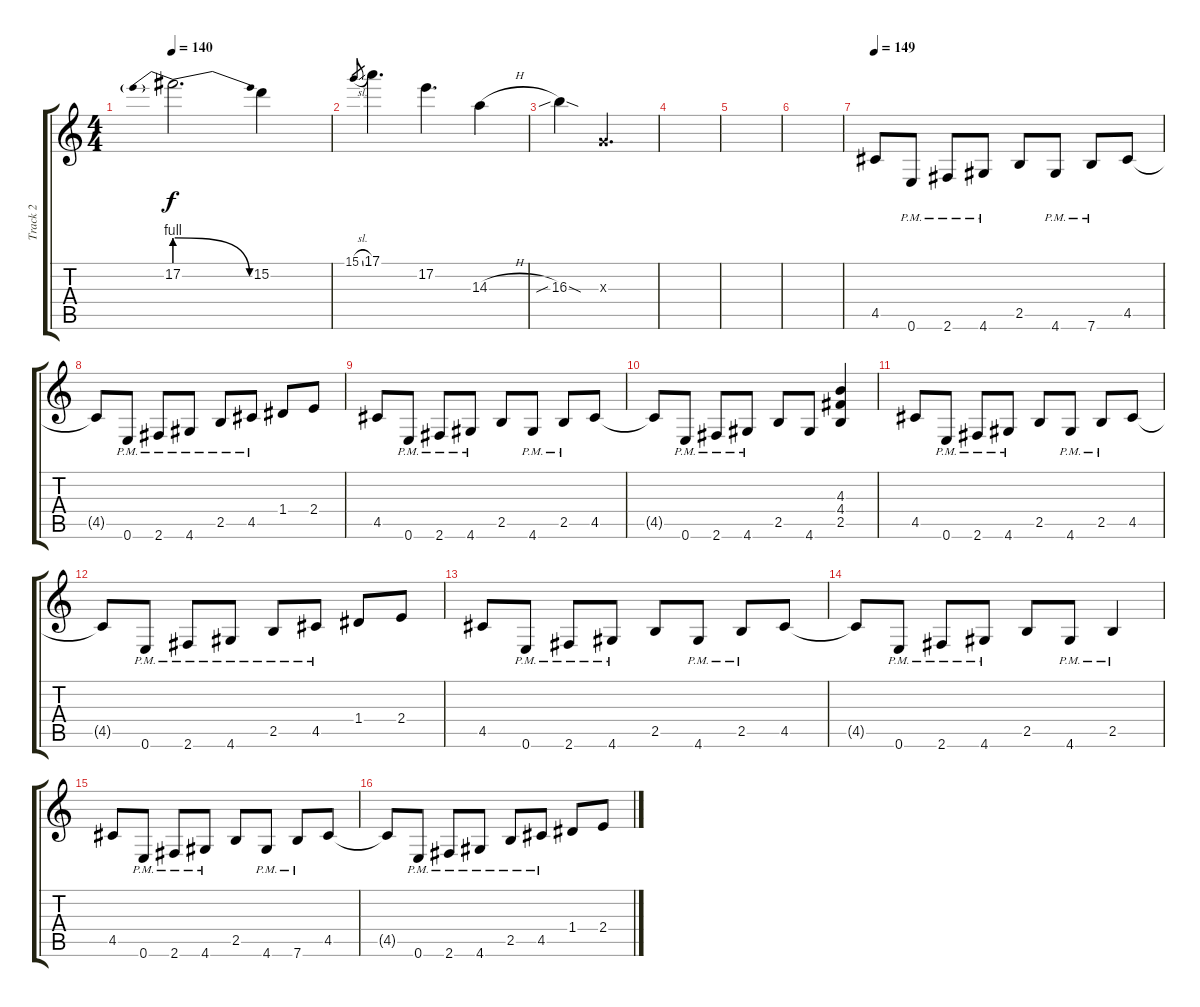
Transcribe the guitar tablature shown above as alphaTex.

\track ("Track 2" "Track 2") {instrument distortionguitar}
\staff {score tabs}
\tuning (E4 B3 G3 D3 A2 E2) {hide}
\ts (4 4)
\tempo 140
\clef g2
\ks c
17.2{be (prebendrelease 0 4 60 0)}.2{d dy f} 15.2.4 |
15.1{sl}.8{gr} 17.1.4{d} 17.2.4{d} 14.3{h}.4 |
16.3{sib sod}.4 0.3{x}.2{d} |
|
|
|
\tempo 149
4.5.8{volume 16} 0.6{pm}.8 2.6{pm}.8 4.6{pm}.8 2.5.8 4.6{pm}.8 7.6{pm}.8 4.5.8 |
4.5{t}.8 0.6{pm}.8 2.6{pm}.8 4.6{pm}.8 2.5{pm}.8 4.5{pm}.8 1.4.8 2.4.8 |
4.5.8 0.6{pm}.8 2.6{pm}.8 4.6{pm}.8 2.5.8 4.6{pm}.8 2.5{pm}.8 4.5.8 |
4.5{t}.8 0.6{pm}.8 2.6{pm}.8 4.6{pm}.8 2.5.8 4.6.8 (4.3 4.4 2.5).4 |
4.5.8 0.6{pm}.8 2.6{pm}.8 4.6{pm}.8 2.5.8 4.6{pm}.8 2.5{pm}.8 4.5.8 |
4.5{t}.8 0.6{pm}.8 2.6{pm}.8 4.6{pm}.8 2.5{pm}.8 4.5{pm}.8 1.4.8 2.4.8 |
4.5.8 0.6{pm}.8 2.6{pm}.8 4.6{pm}.8 2.5.8 4.6{pm}.8 2.5{pm}.8 4.5.8 |
4.5{t}.8 0.6{pm}.8 2.6{pm}.8 4.6{pm}.8 2.5.8 4.6{pm}.8 2.5{pm}.4 |
4.5.8 0.6{pm}.8 2.6{pm}.8 4.6{pm}.8 2.5.8 4.6{pm}.8 7.6{pm}.8 4.5.8 |
4.5{t}.8 0.6{pm}.8 2.6{pm}.8 4.6{pm}.8 2.5{pm}.8 4.5{pm}.8 1.4.8 2.4.8
